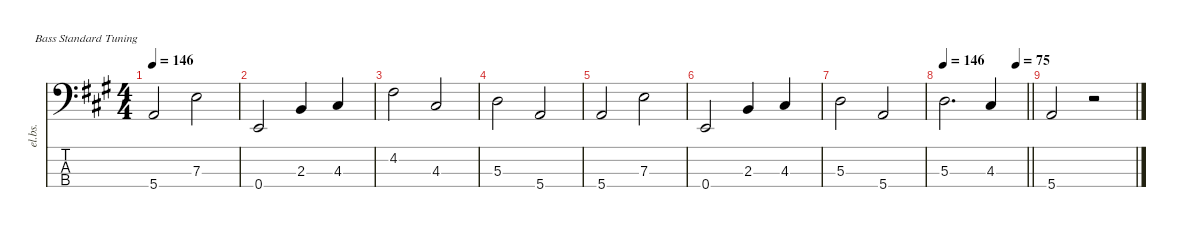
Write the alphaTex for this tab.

\defaultSystemsLayout 4
\hideDynamics
\bracketExtendMode nobrackets
\otherSystemsTrackNameOrientation horizontal
\track ("Bass" "el.bs.") {instrument electricbassfinger}
\staff {score tabs}
\tuning (G2 D2 A1 E1)
\ts (4 4)
\tempo 146
\clef f4
\ks a
5.4{acc forcenatural}.2{dy f beam Up} 7.3{acc forcenatural}.2{beam Down} |
0.4{acc forcenatural}.2{beam Up} 2.3{acc forcenatural}.4{beam Up} 4.3{acc #}.4{beam Up} |
4.2{acc #}.2{beam Down} 4.3{acc #}.2{beam Up} |
5.3{acc forcenatural}.2{beam Down} 5.4{acc forcenatural}.2{beam Up} |
5.4{acc forcenatural}.2{beam Up} 7.3{acc forcenatural}.2{beam Down} |
0.4{acc forcenatural}.2{beam Up} 2.3{acc forcenatural}.4{beam Up} 4.3{acc #}.4{beam Up} |
5.3{acc forcenatural}.2{beam Down} 5.4{acc forcenatural}.2{beam Up} |
\tempo 146
\tempo (75 0.875)
\barLineRight lightlight
5.3{acc forcenatural}.2{d beam Down} 4.3{acc #}.4{beam Up} |
5.4{acc forcenatural}.2{beam Up} r.2{beam Up}
